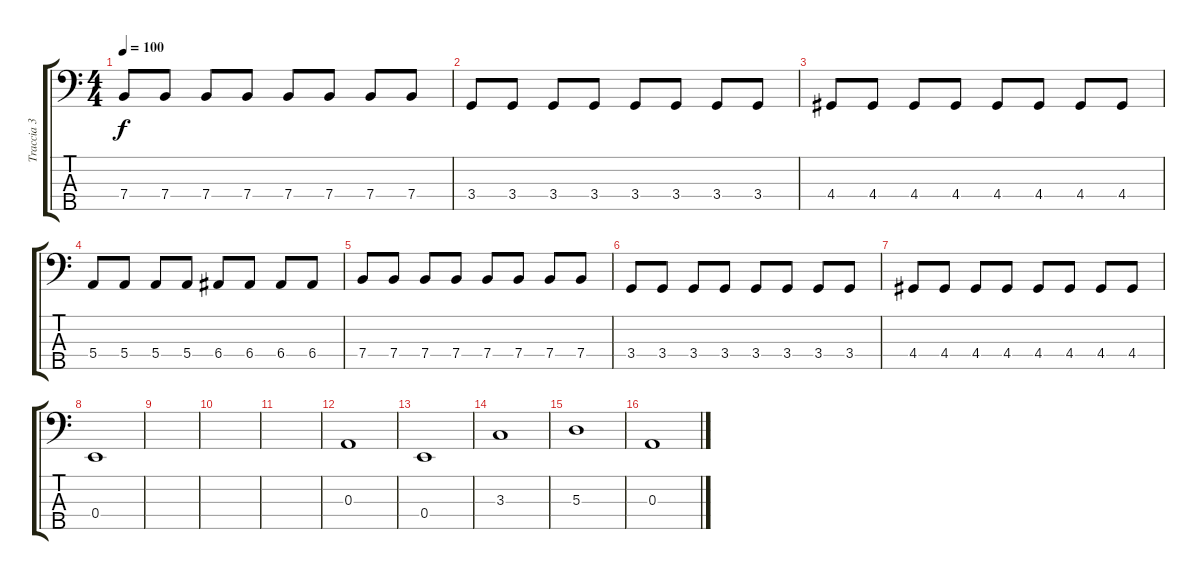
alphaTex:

\track ("Traccia 3" "Traccia 3") {instrument electricbassfinger}
\staff {score tabs}
\tuning (G2 D2 A1 E1 B0) {hide}
\ts (4 4)
\tempo 100
\clef f4
\ks c
7.4.8{dy f} 7.4.8 7.4.8 7.4.8 7.4.8 7.4.8 7.4.8 7.4.8 |
3.4.8 3.4.8 3.4.8 3.4.8 3.4.8 3.4.8 3.4.8 3.4.8 |
4.4.8 4.4.8 4.4.8 4.4.8 4.4.8 4.4.8 4.4.8 4.4.8 |
5.4.8 5.4.8 5.4.8 5.4.8 6.4.8 6.4.8 6.4.8 6.4.8 |
7.4.8 7.4.8 7.4.8 7.4.8 7.4.8 7.4.8 7.4.8 7.4.8 |
3.4.8 3.4.8 3.4.8 3.4.8 3.4.8 3.4.8 3.4.8 3.4.8 |
4.4.8 4.4.8 4.4.8 4.4.8 4.4.8 4.4.8 4.4.8 4.4.8 |
0.4.1 |
|
|
|
0.3.1 |
0.4.1 |
3.3.1 |
5.3.1 |
0.3.1
